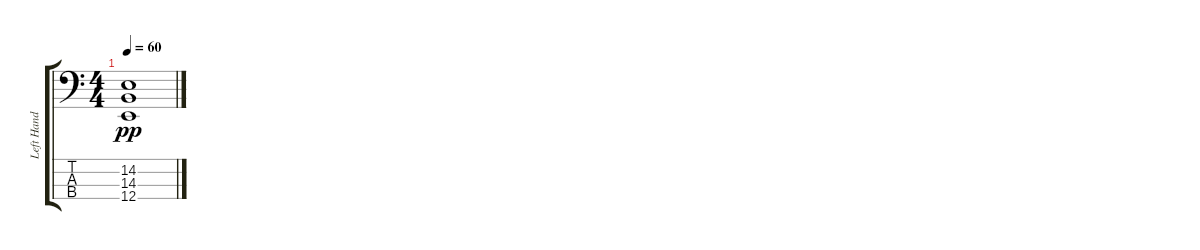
\track ("Left Hand Piano" "Left Hand ") {instrument acousticgrandpiano}
\staff {score tabs}
\tuning (G2 D2 A1 E1) {hide}
\ts (4 4)
\tempo 60
\clef f4
\ks c
(14.2 14.3 12.4).1{dy pp}
